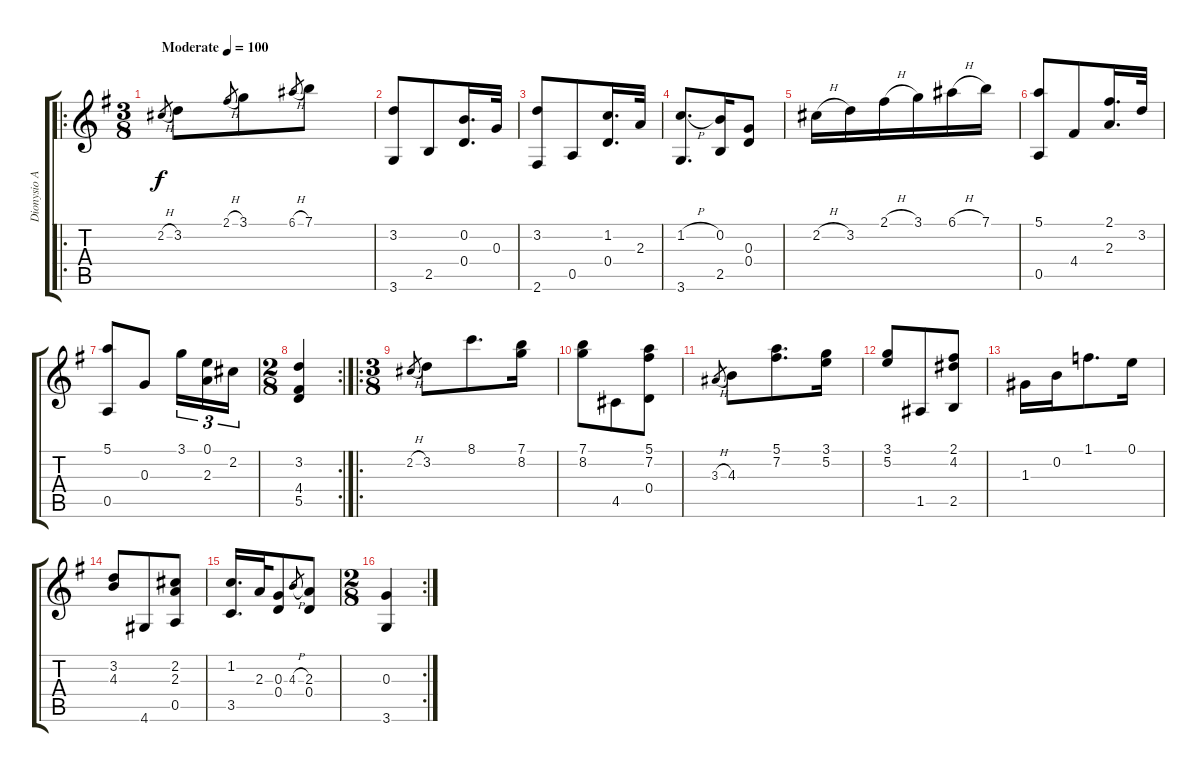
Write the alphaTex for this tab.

\track ("Dionysio Aguado" "Dionysio A") {instrument acousticguitarnylon}
\staff {score tabs}
\tuning (E4 B3 G3 D3 A2 E2) {hide}
\ro
\ts (3 8)
\tempo (100 "Moderate")
\clef g2
\ks g
2.2{h}.8{gr dy f instrument acousticguitarnylon} 3.2.8 2.1{h}.8{gr} 3.1.8 6.1{h}.8{gr} 7.1.8 |
(3.2 3.6).8 2.5.8 (0.2 0.4).16{d} 0.3.32 |
(3.2 2.6).8 0.5.8 (1.2 0.4).16{d} 2.3.32 |
(1.2{h} 3.6).8{d} (0.2 2.5).16 (0.3 0.4).8 |
2.2{h}.16 3.2.16 2.1{h}.16 3.1.16 6.1{h}.16 7.1.16 |
(5.1 0.5).8 4.4.8 (2.1 2.3).16{d} 3.2.32 |
(5.1 0.5).8 0.3.8 3.1.16{tu (3 2)} (0.1 2.3).16{tu (3 2)} 2.2.16{tu (3 2)} |
\rc 2
\ts (2 8)
(3.2 4.4 5.5).4 |
\ro
\ts (3 8)
2.2{h}.8{gr} 3.2.8 8.1.8{d} (7.1 8.2).16 |
(7.1 8.2).8 4.5.8 (5.1 7.2 0.4).8 |
3.3{h}.8{gr} 4.3.8 (5.1 7.2).8{d} (3.1 5.2).16 |
(3.1 5.2).8 1.5.8 (2.1 4.2 2.5).8 |
1.3.16 0.2.16 1.1.8{d} 0.1.16 |
(3.2 4.3).8 4.6.8 (2.2 2.3 0.5).8 |
(1.2 3.5).16{d} 2.3.32 (0.3 0.4).8 4.3{h}.8{gr} (2.3 0.4).8 |
\rc 2
\ts (2 8)
(0.3 3.6).4
